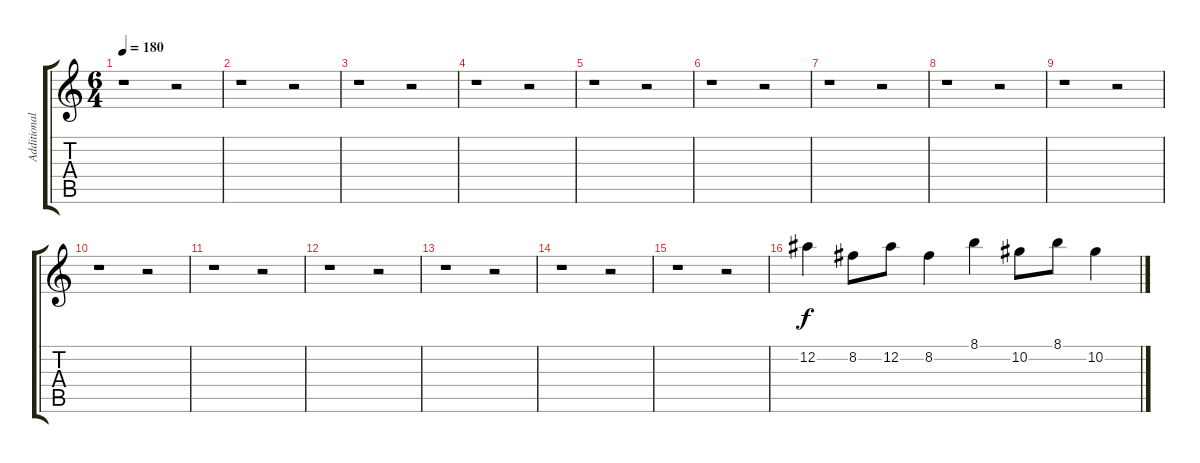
\track ("Additional Guitars" "Additional") {instrument distortionguitar}
\staff {score tabs}
\tuning (Eb4 Bb3 Gb3 Db3 Ab2 Eb2) {hide}
\ts (6 4)
\tempo 180
\clef g2
\ks c
r.1{dy f} r.2 |
r.1 r.2 |
r.1 r.2 |
r.1 r.2 |
r.1 r.2 |
r.1 r.2 |
r.1 r.2 |
r.1 r.2 |
r.1 r.2 |
r.1 r.2 |
r.1 r.2 |
r.1 r.2 |
r.1 r.2 |
r.1 r.2 |
r.1 r.2 |
12.2.4 8.2.8 12.2.8 8.2.4 8.1.4 10.2.8 8.1.8 10.2.4
